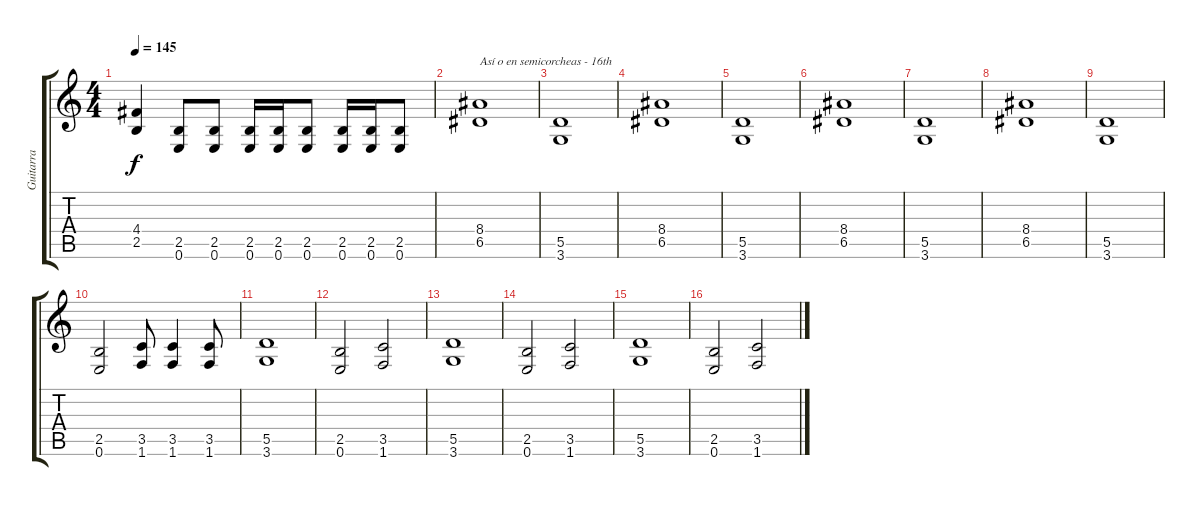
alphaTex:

\track ("Guitarra" "Guitarra") {instrument overdrivenguitar}
\staff {score tabs}
\tuning (E4 B3 G3 D3 A2 E2) {hide}
\ts (4 4)
\tempo 145
\clef g2
\ks c
(4.4 2.5).4{dy f} (2.5 0.6).8 (2.5 0.6).8 (2.5 0.6).16 (2.5 0.6).16 (2.5 0.6).8 (2.5 0.6).16 (2.5 0.6).16 (2.5 0.6).8 |
(8.4 6.5).1{txt "Así o en semicorcheas - 16th"} |
(5.5 3.6).1 |
(8.4 6.5).1 |
(5.5 3.6).1 |
(8.4 6.5).1 |
(5.5 3.6).1 |
(8.4 6.5).1 |
(5.5 3.6).1 |
(2.5 0.6).2 (3.5 1.6).8 (3.5 1.6).4 (3.5 1.6).8 |
(5.5 3.6).1 |
(2.5 0.6).2 (3.5 1.6).2 |
(5.5 3.6).1 |
(2.5 0.6).2 (3.5 1.6).2 |
(5.5 3.6).1 |
(2.5 0.6).2 (3.5 1.6).2
